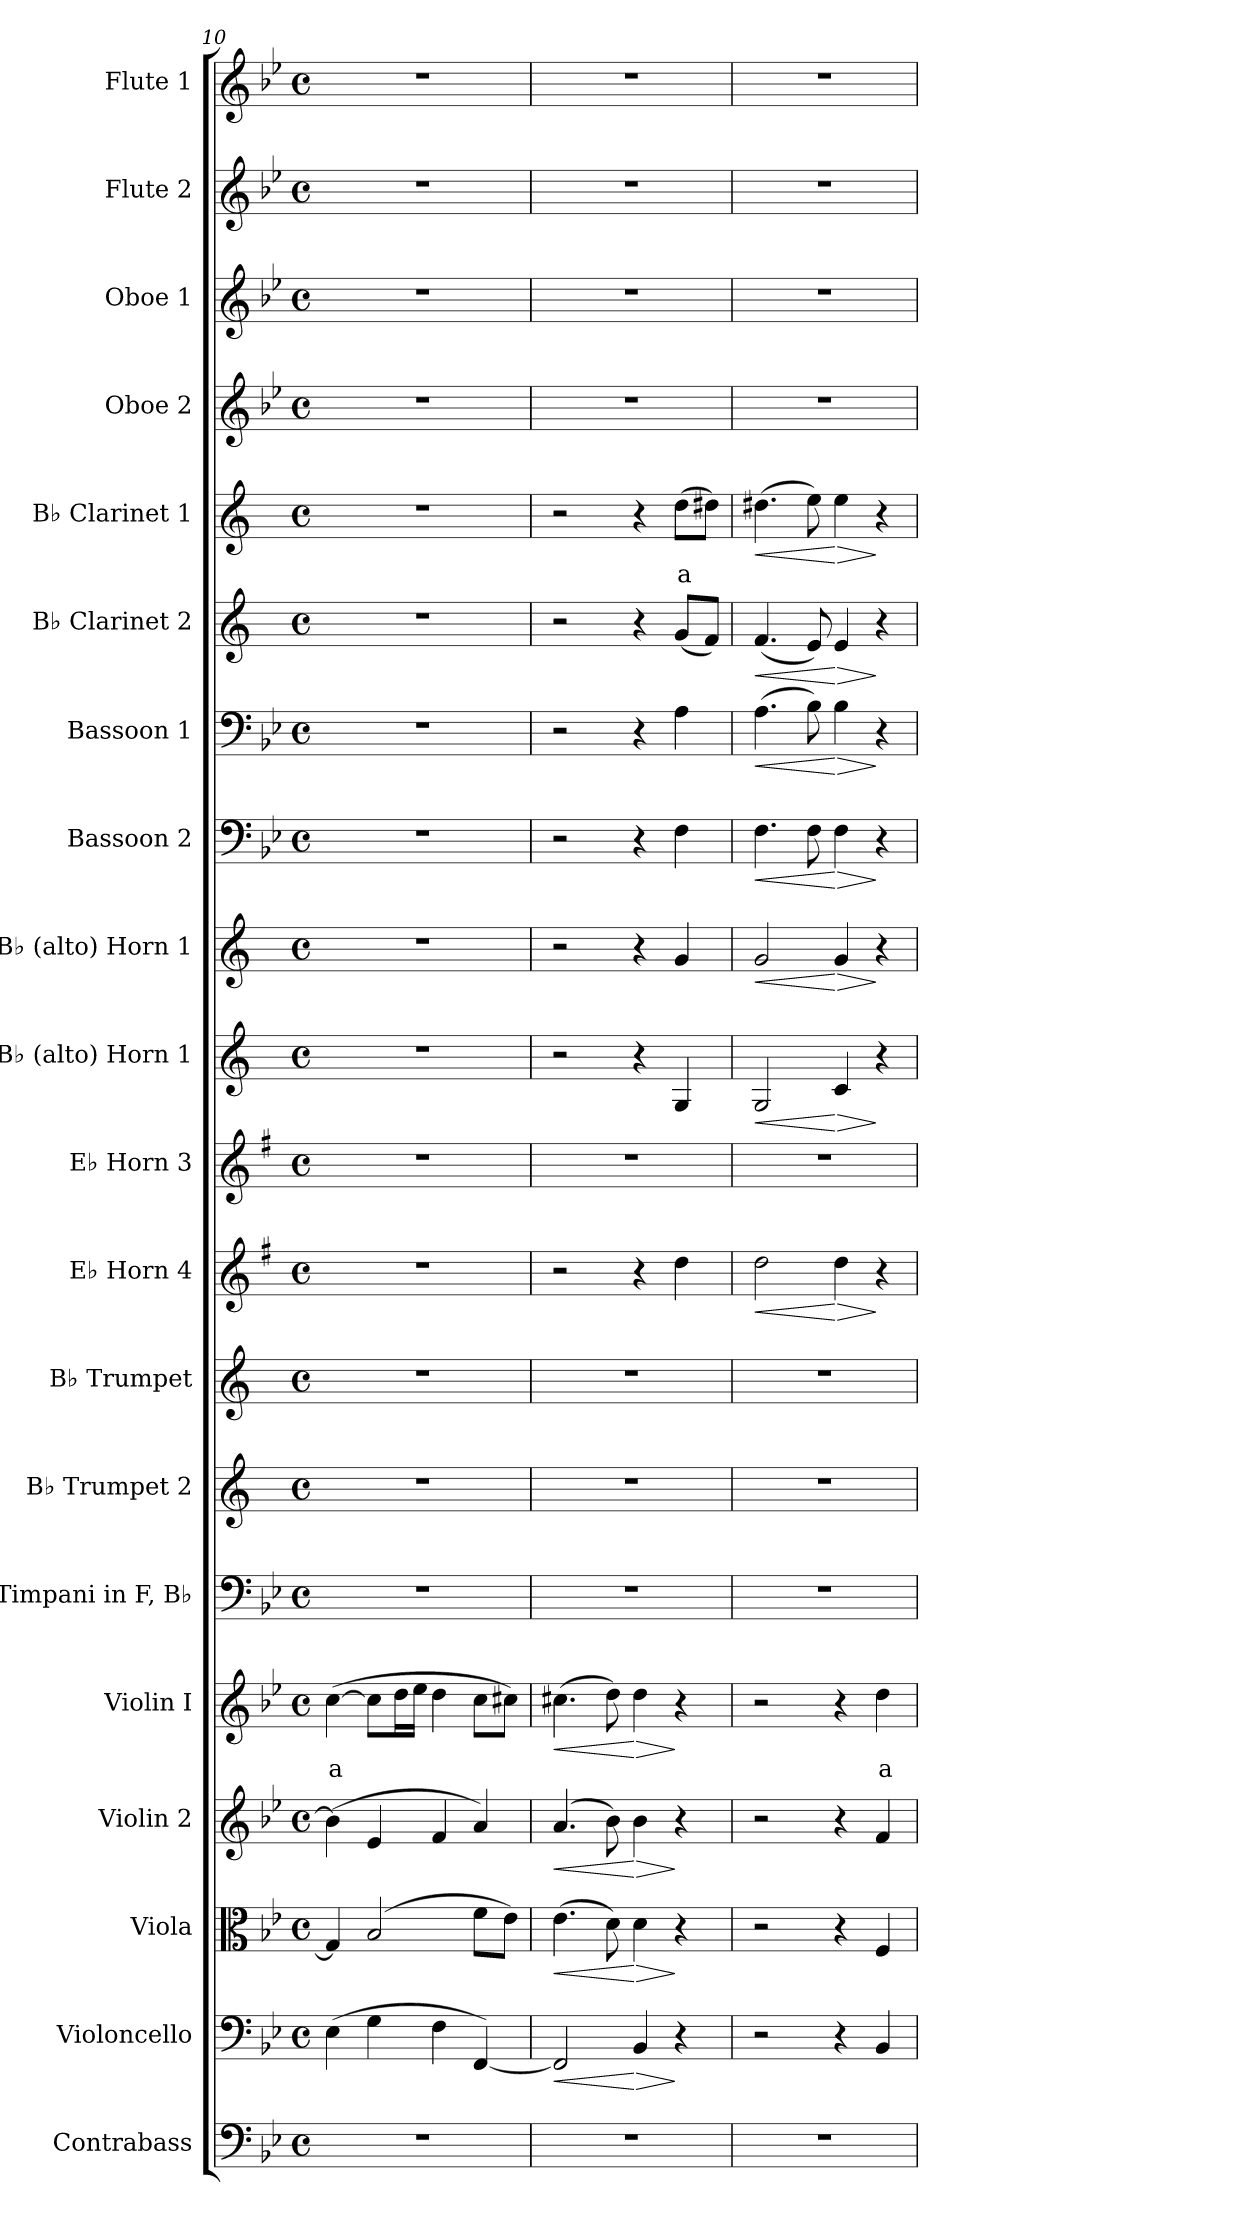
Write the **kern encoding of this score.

**kern	**kern	**dynam	**kern	**dynam	**kern	**dynam	**kern	**text	**dynam	**kern	**kern	**kern	**kern	**dynam	**kern	**kern	**dynam	**kern	**dynam	**kern	**dynam	**kern	**dynam	**kern	**dynam	**kern	**text	**dynam	**kern	**kern	**kern	**kern
*part20	*part19	*part19	*part18	*part18	*part17	*part17	*part16	*part16	*part16	*part15	*part14	*part13	*part12	*part12	*part11	*part10	*part10	*part9	*part9	*part8	*part8	*part7	*part7	*part6	*part6	*part5	*part5	*part5	*part4	*part3	*part2	*part1
*staff20	*staff19	*staff19	*staff18	*staff18	*staff17	*staff17	*staff16	*staff16	*staff16	*staff15	*staff14	*staff13	*staff12	*staff12	*staff11	*staff10	*staff10	*staff9	*staff9	*staff8	*staff8	*staff7	*staff7	*staff6	*staff6	*staff5	*staff5	*staff5	*staff4	*staff3	*staff2	*staff1
*I"Contrabass	*I"Violoncello	*	*I"Viola	*	*I"Violin 2	*	*I"Violin I	*	*	*I"Timpani in F, B♭	*I"B♭ Trumpet 2	*I"B♭ Trumpet	*I"E♭ Horn 4	*	*I"E♭ Horn 3	*I"B♭ (alto) Horn 1	*	*I"B♭ (alto) Horn 1	*	*I"Bassoon 2	*	*I"Bassoon 1	*	*I"B♭ Clarinet 2	*	*I"B♭ Clarinet 1	*	*	*I"Oboe 2	*I"Oboe 1	*I"Flute 2	*I"Flute 1
*I'Cb	*I'Vc	*	*I'Vla	*	*I'Vl 2	*	*I'Vl 1	*	*	*I'Timp	*I'Tpt 2	*I'Tpt 1	*I'Hn 4	*	*I'Hn 3	*I'Hn 2	*	*I'Hn 1	*	*I'Bsn 2	*	*I'Bsn 1	*	*I'Cl 2	*	*I'Cl 1	*	*	*I'Ob 2	*I'Ob 1	*I'Fl 2	*I'Fl 1
!!LO:PB:g=z
*clefF4	*clefF4	*	*clefC3	*	*clefG2	*	*clefG2	*	*	*clefF4	*clefG2	*clefG2	*clefG2	*	*clefG2	*clefG2	*	*clefG2	*	*clefF4	*	*clefF4	*	*clefG2	*	*clefG2	*	*	*clefG2	*clefG2	*clefG2	*clefG2
*ITrd7c12	*	*	*	*	*	*	*	*	*	*	*ITrd1c2	*ITrd1c2	*ITrd5c9	*	*ITrd5c9	*ITrd1c2	*	*ITrd1c2	*	*	*	*	*	*ITrd1c2	*	*ITrd1c2	*	*	*	*	*	*
*k[b-e-]	*k[b-e-]	*	*k[b-e-]	*	*k[b-e-]	*	*k[b-e-]	*	*	*k[b-e-]	*k[b-e-]	*k[b-e-]	*k[b-e-]	*	*k[b-e-]	*k[b-e-]	*	*k[b-e-]	*	*k[b-e-]	*	*k[b-e-]	*	*k[b-e-]	*	*k[b-e-]	*	*	*k[b-e-]	*k[b-e-]	*k[b-e-]	*k[b-e-]
*M4/4	*M4/4	*	*M4/4	*	*M4/4	*	*M4/4	*	*	*M4/4	*M4/4	*M4/4	*M4/4	*	*M4/4	*M4/4	*	*M4/4	*	*M4/4	*	*M4/4	*	*M4/4	*	*M4/4	*	*	*M4/4	*M4/4	*M4/4	*M4/4
*met(c)	*met(c)	*	*met(c)	*	*met(c)	*	*met(c)	*	*	*met(c)	*met(c)	*met(c)	*met(c)	*	*met(c)	*met(c)	*	*met(c)	*	*met(c)	*	*met(c)	*	*met(c)	*	*met(c)	*	*	*met(c)	*met(c)	*met(c)	*met(c)
=10	=10	=10	=10	=10	=10	=10	=10	=10	=10	=10	=10	=10	=10	=10	=10	=10	=10	=10	=10	=10	=10	=10	=10	=10	=10	=10	=10	=10	=10	=10	=10	=10
!	!	!	!	!	!	!	!	!LO:LY:b:color=#FF0000	!	!	!	!	!	!	!	!	!	!	!	!	!	!	!	!	!	!	!	!	!	!	!	!
1r	(>4E-\	.	4G/]	.	(>4b-\]	.	(>[4cc\	a	.	1r	1r	1r	1r	.	1r	1r	.	1r	.	1r	.	1r	.	1r	.	1r	.	.	1r	1r	1r	1r
.	4G\	.	(>2B-/	.	4e-/	.	8cc\L]	.	.	.	.	.	.	.	.	.	.	.	.	.	.	.	.	.	.	.	.	.	.	.	.	.
.	.	.	.	.	.	.	16dd\L	.	.	.	.	.	.	.	.	.	.	.	.	.	.	.	.	.	.	.	.	.	.	.	.	.
.	.	.	.	.	.	.	16ee-\JJ	.	.	.	.	.	.	.	.	.	.	.	.	.	.	.	.	.	.	.	.	.	.	.	.	.
.	4F\	.	.	.	4f/	.	4dd\	.	.	.	.	.	.	.	.	.	.	.	.	.	.	.	.	.	.	.	.	.	.	.	.	.
.	[4FF/)	.	8f\L	.	4a/)	.	8cc\L	.	.	.	.	.	.	.	.	.	.	.	.	.	.	.	.	.	.	.	.	.	.	.	.	.
.	.	.	8e-\J)	.	.	.	8cc#X\J)	.	.	.	.	.	.	.	.	.	.	.	.	.	.	.	.	.	.	.	.	.	.	.	.	.
=11	=11	=11	=11	=11	=11	=11	=11	=11	=11	=11	=11	=11	=11	=11	=11	=11	=11	=11	=11	=11	=11	=11	=11	=11	=11	=11	=11	=11	=11	=11	=11	=11
!	!	!LO:HP:b	!	!LO:HP:b	!	!LO:HP:b	!	!	!LO:HP:b	!	!	!	!	!	!	!	!	!	!	!	!	!	!	!	!	!	!	!	!	!	!	!
1r	2FF/]	<	(>4.e-\	<	(>4.a/	<	(>4.cc#X\	.	<	1r	1r	1r	2r	.	1r	2r	.	2r	.	2r	.	2r	.	2r	.	2r	.	.	1r	1r	1r	1r
.	.	.	8d\)	.	8b-\)	.	8dd\)	.	.	.	.	.	.	.	.	.	.	.	.	.	.	.	.	.	.	.	.	.	.	.	.	.
!	!	!LO:HP:n=1:b	!	!LO:HP:n=1:b	!	!LO:HP:n=1:b	!	!	!LO:HP:n=1:b	!	!	!	!	!	!	!	!	!	!	!	!	!	!	!	!	!	!	!	!	!	!	!
.	4BB-/	[ >	4d\	[ >	4b-\	[ >	4dd\	.	[ >	.	.	.	4r	.	.	4r	.	4r	.	4r	.	4r	.	4r	.	4r	.	.	.	.	.	.
!	!	!	!	!	!	!	!	!	!	!	!	!	!	!	!	!	!	!	!	!	!	!	!	!	!	!	!LO:LY:b:color=#FF0000	!	!	!	!	!
.	4r	]	4r	]	4r	]	4r	.	]	.	.	.	4f\	.	.	4F/	.	4f/	.	4F\	.	4A\	.	(<8f/L	.	(>8cc\L	a	.	.	.	.	.
.	.	.	.	.	.	.	.	.	.	.	.	.	.	.	.	.	.	.	.	.	.	.	.	8e-/J)	.	8cc#X\J)	.	.	.	.	.	.
=12	=12	=12	=12	=12	=12	=12	=12	=12	=12	=12	=12	=12	=12	=12	=12	=12	=12	=12	=12	=12	=12	=12	=12	=12	=12	=12	=12	=12	=12	=12	=12	=12
!	!	!	!	!	!	!	!	!	!	!	!	!	!	!LO:HP:b	!	!	!LO:HP:b	!	!LO:HP:b	!	!LO:HP:b	!	!LO:HP:b	!	!LO:HP:b	!	!	!LO:HP:b	!	!	!	!
1r	2r	.	2r	.	2r	.	2r	.	.	1r	1r	1r	2f\	<	1r	2F/	<	2f/	<	4.F\	<	(>4.A\	<	(<4.e-/	<	(>4.cc#X\	.	<	1r	1r	1r	1r
.	.	.	.	.	.	.	.	.	.	.	.	.	.	.	.	.	.	.	.	8F\	.	8B-\)	.	8d/)	.	8dd\)	.	.	.	.	.	.
!	!	!	!	!	!	!	!	!	!	!	!	!	!	!LO:HP:n=1:b	!	!	!LO:HP:n=1:b	!	!LO:HP:n=1:b	!	!LO:HP:n=1:b	!	!LO:HP:n=1:b	!	!LO:HP:n=1:b	!	!	!LO:HP:n=1:b	!	!	!	!
.	4r	.	4r	.	4r	.	4r	.	.	.	.	.	4f\	[ >	.	4B-/	[ >	4f/	[ >	4F\	[ >	4B-\	[ >	4d/	[ >	4dd\	.	[ >	.	.	.	.
!	!	!	!	!	!	!	!	!LO:LY:b:color=#FF0000	!	!	!	!	!	!	!	!	!	!	!	!	!	!	!	!	!	!	!	!	!	!	!	!
.	4BB-/	.	4F/	.	4f/	.	4dd\	a	.	.	.	.	4r	]	.	4r	]	4r	]	4r	]	4r	]	4r	]	4r	.	]	.	.	.	.
=	=	=	=	=	=	=	=	=	=	=	=	=	=	=	=	=	=	=	=	=	=	=	=	=	=	=	=	=	=	=	=	=
*-	*-	*-	*-	*-	*-	*-	*-	*-	*-	*-	*-	*-	*-	*-	*-	*-	*-	*-	*-	*-	*-	*-	*-	*-	*-	*-	*-	*-	*-	*-	*-	*-
